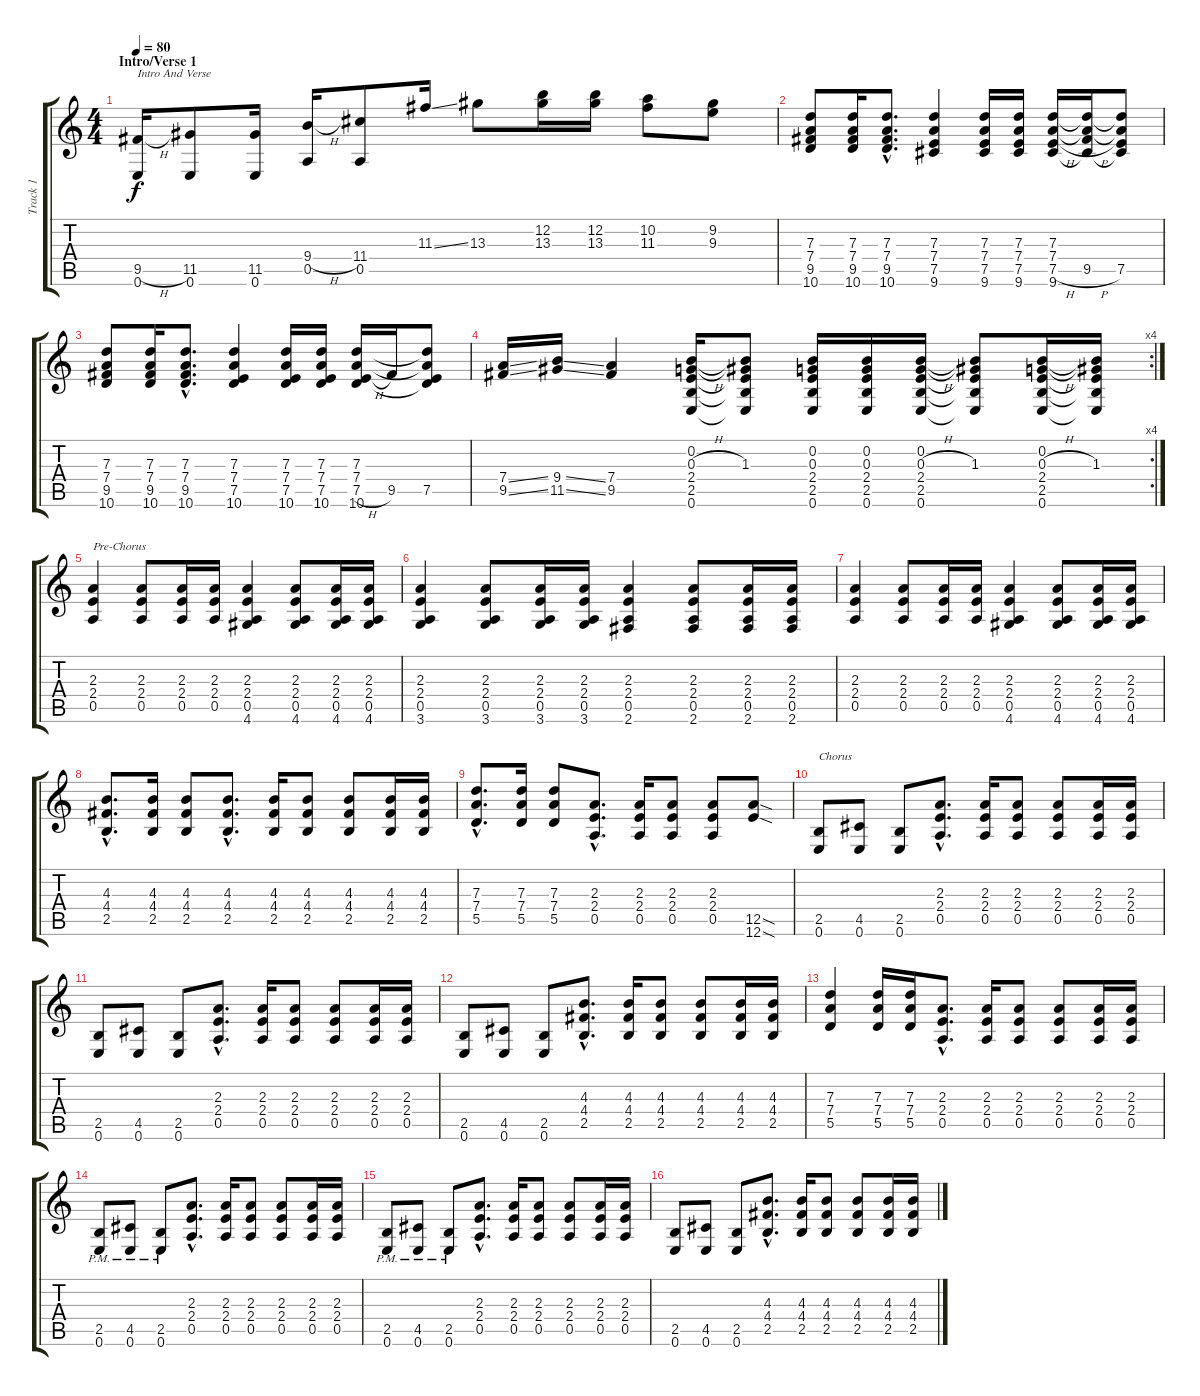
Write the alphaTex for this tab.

\track ("Track 1" "Track 1") {instrument acousticguitarsteel}
\staff {score tabs}
\tuning (E4 B3 G3 D3 A2 E2) {hide}
\ts (4 4)
\section ("" "Intro/Verse 1")
\tempo 80
\clef g2
\ks c
(9.5{h} 0.6).16{txt "Intro And Verse" dy f instrument acousticguitarsteel} (11.5 0.6).8 (11.5 0.6).16 (9.4{h} 0.5).16 (11.4 0.5).8 11.3{ss}.16 13.3.8 (12.2 13.3).16 (12.2 13.3).16 (10.2 11.3).8 (9.2 9.3).8 |
(7.3 7.4 9.5 10.6).8 (7.3 7.4 9.5 10.6).16 (7.3{hac} 7.4{hac} 9.5{hac} 10.6{hac}).8{d} (7.3 7.4 7.5 9.6).4 (7.3 7.4 7.5 9.6).16 (7.3 7.4 7.5 9.6).16 (7.3 7.4 7.5{h} 9.6).16 (7.3{t} 7.4{t} 9.5{h} 9.6{t}).16 (7.3{t} 7.4{t} 7.5 9.6{t}).8 |
(7.3 7.4 9.5 10.6).8 (7.3 7.4 9.5 10.6).16 (7.3{hac} 7.4{hac} 9.5{hac} 10.6{hac}).8{d} (7.3 7.4 7.5 10.6).4 (7.3 7.4 7.5 10.6).16 (7.3 7.4 7.5 10.6).16 (7.3 7.4 7.5{h} 10.6).16 9.5.16 (7.3{t} 7.4{t} 7.5 10.6{t}).8 |
\rc 4
(7.4{ss} 9.5{ss}).16 (9.4{ss} 11.5{ss}).16 (7.4 9.5).4 (0.2 0.3{h} 2.4 2.5 0.6).16 (0.2{t} 1.3 2.4{t} 2.5{t} 0.6{t}).8 (0.2 0.3 2.4 2.5 0.6).16 (0.2 0.3 2.4 2.5 0.6).16 (0.2 0.3{h} 2.4 2.5 0.6).16 (0.2{t} 1.3 2.4{t} 2.5{t} 0.6{t}).8 (0.2 0.3{h} 2.4 2.5 0.6).16 (0.2{t} 1.3 2.4{t} 2.5{t} 0.6{t}).16 |
(2.3 2.4 0.5).4{txt "Pre-Chorus"} (2.3 2.4 0.5).8 (2.3 2.4 0.5).16 (2.3 2.4 0.5).16 (2.3 2.4 0.5 4.6).4 (2.3 2.4 0.5 4.6).8 (2.3 2.4 0.5 4.6).16 (2.3 2.4 0.5 4.6).16 |
(2.3 2.4 0.5 3.6).4 (2.3 2.4 0.5 3.6).8 (2.3 2.4 0.5 3.6).16 (2.3 2.4 0.5 3.6).16 (2.3 2.4 0.5 2.6).4 (2.3 2.4 0.5 2.6).8 (2.3 2.4 0.5 2.6).16 (2.3 2.4 0.5 2.6).16 |
(2.3 2.4 0.5).4 (2.3 2.4 0.5).8 (2.3 2.4 0.5).16 (2.3 2.4 0.5).16 (2.3 2.4 0.5 4.6).4 (2.3 2.4 0.5 4.6).8 (2.3 2.4 0.5 4.6).16 (2.3 2.4 0.5 4.6).16 |
(4.3{hac} 4.4{hac} 2.5{hac}).8{d} (4.3 4.4 2.5).16 (4.3 4.4 2.5).8 (4.3{hac} 4.4{hac} 2.5{hac}).8{d} (4.3 4.4 2.5).16 (4.3 4.4 2.5).8 (4.3 4.4 2.5).8 (4.3 4.4 2.5).16 (4.3 4.4 2.5).16 |
(7.3{hac} 7.4{hac} 5.5{hac}).8{d} (7.3 7.4 5.5).16 (7.3 7.4 5.5).8 (2.3{hac} 2.4{hac} 0.5{hac}).8{d} (2.3 2.4 0.5).16 (2.3 2.4 0.5).8 (2.3 2.4 0.5).8 (12.5{sod} 12.6{sod}).8 |
(2.5 0.6).8{txt "Chorus"} (4.5 0.6).8 (2.5 0.6).8 (2.3{hac} 2.4{hac} 0.5{hac}).8{d} (2.3 2.4 0.5).16 (2.3 2.4 0.5).8 (2.3 2.4 0.5).8 (2.3 2.4 0.5).16 (2.3 2.4 0.5).16 |
(2.5 0.6).8 (4.5 0.6).8 (2.5 0.6).8 (2.3{hac} 2.4{hac} 0.5{hac}).8{d} (2.3 2.4 0.5).16 (2.3 2.4 0.5).8 (2.3 2.4 0.5).8 (2.3 2.4 0.5).16 (2.3 2.4 0.5).16 |
(2.5 0.6).8 (4.5 0.6).8 (2.5 0.6).8 (4.3{hac} 4.4{hac} 2.5{hac}).8{d} (4.3 4.4 2.5).16 (4.3 4.4 2.5).8 (4.3 4.4 2.5).8 (4.3 4.4 2.5).16 (4.3 4.4 2.5).16 |
(7.3 7.4 5.5).4 (7.3 7.4 5.5).16 (7.3 7.4 5.5).16 (2.3{hac} 2.4{hac} 0.5{hac}).8{d} (2.3 2.4 0.5).16 (2.3 2.4 0.5).8 (2.3 2.4 0.5).8 (2.3 2.4 0.5).16 (2.3 2.4 0.5).16 |
(2.5{pm} 0.6{pm}).8 (4.5{pm} 0.6{pm}).8 (2.5{pm} 0.6{pm}).8 (2.3{hac} 2.4{hac} 0.5{hac}).8{d} (2.3 2.4 0.5).16 (2.3 2.4 0.5).8 (2.3 2.4 0.5).8 (2.3 2.4 0.5).16 (2.3 2.4 0.5).16 |
(2.5{pm} 0.6{pm}).8 (4.5{pm} 0.6{pm}).8 (2.5{pm} 0.6{pm}).8 (2.3{hac} 2.4{hac} 0.5{hac}).8{d} (2.3 2.4 0.5).16 (2.3 2.4 0.5).8 (2.3 2.4 0.5).8 (2.3 2.4 0.5).16 (2.3 2.4 0.5).16 |
(2.5 0.6).8 (4.5 0.6).8 (2.5 0.6).8 (4.3{hac} 4.4{hac} 2.5{hac}).8{d} (4.3 4.4 2.5).16 (4.3 4.4 2.5).8 (4.3 4.4 2.5).8 (4.3 4.4 2.5).16 (4.3 4.4 2.5).16
